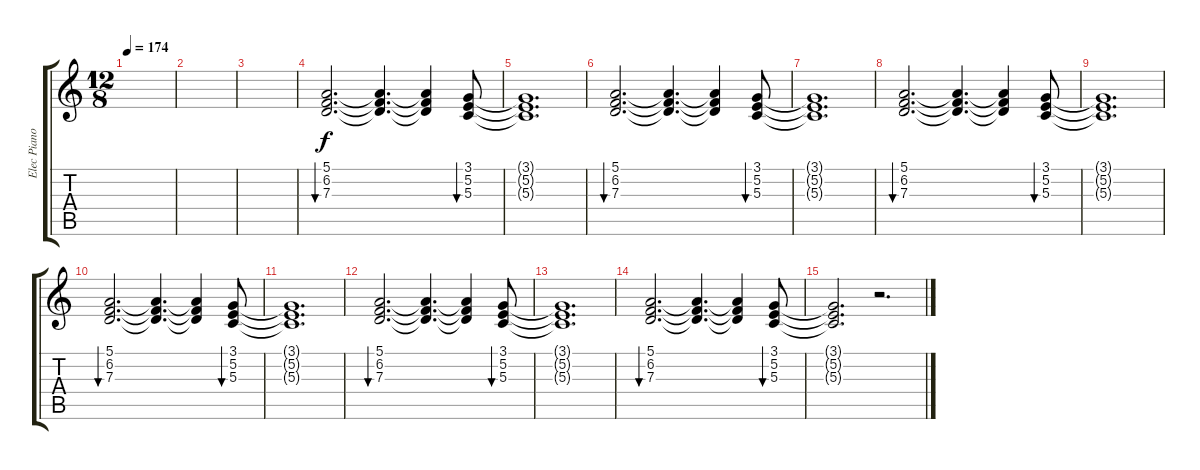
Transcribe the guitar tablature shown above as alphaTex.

\track ("Elec Piano 1" "Elec Piano") {instrument electricpiano2}
\staff {score tabs}
\tuning (E4 B3 G3 D3 A2 E2) {hide}
\ts (12 8)
\tempo 174
\clef g2
\ks c
|
|
|
(5.1 6.2 7.3).2{d bu 240} (5.1{t} 6.2{t} 7.3{t}).4{d} (5.1{t} 6.2{t} 7.3{t}).4 (3.1 5.2 5.3).8{bu 240} |
(3.1{t} 5.2{t} 5.3{t}).1{d} |
(5.1 6.2 7.3).2{d bu 240} (5.1{t} 6.2{t} 7.3{t}).4{d} (5.1{t} 6.2{t} 7.3{t}).4 (3.1 5.2 5.3).8{bu 240} |
(3.1{t} 5.2{t} 5.3{t}).1{d} |
(5.1 6.2 7.3).2{d bu 240} (5.1{t} 6.2{t} 7.3{t}).4{d} (5.1{t} 6.2{t} 7.3{t}).4 (3.1 5.2 5.3).8{bu 240} |
(3.1{t} 5.2{t} 5.3{t}).1{d} |
(5.1 6.2 7.3).2{d bu 240} (5.1{t} 6.2{t} 7.3{t}).4{d} (5.1{t} 6.2{t} 7.3{t}).4 (3.1 5.2 5.3).8{bu 240} |
(3.1{t} 5.2{t} 5.3{t}).1{d} |
(5.1 6.2 7.3).2{d bu 240} (5.1{t} 6.2{t} 7.3{t}).4{d} (5.1{t} 6.2{t} 7.3{t}).4 (3.1 5.2 5.3).8{bu 240} |
(3.1{t} 5.2{t} 5.3{t}).1{d} |
(5.1 6.2 7.3).2{d bu 240} (5.1{t} 6.2{t} 7.3{t}).4{d} (5.1{t} 6.2{t} 7.3{t}).4 (3.1 5.2 5.3).8{bu 240} |
(3.1{t} 5.2{t} 5.3{t}).2{d} r.2{d}
